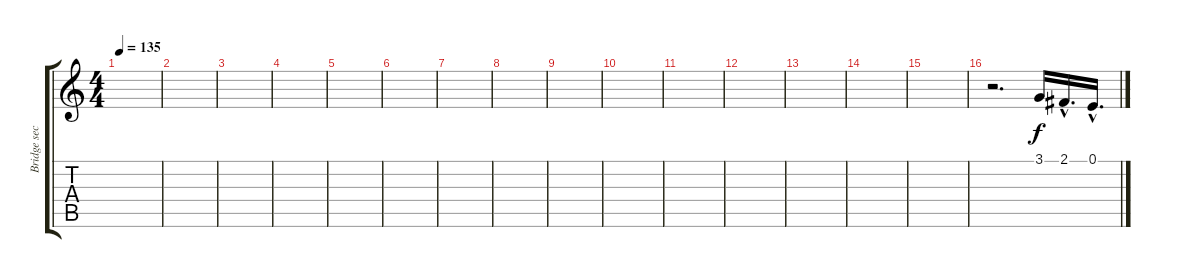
\track ("Bridge secondary flute" "Bridge sec") {instrument piccolo}
\staff {score tabs}
\tuning (E4 B3 G3 D3 A2 E2) {hide}
\ts (4 4)
\tempo 135
\clef g2
\ks c
|
|
|
|
|
|
|
|
|
|
|
|
|
|
|
r.2{d} 3.1.16 2.1{hac}.16{d} 0.1{hac}.16{d}
